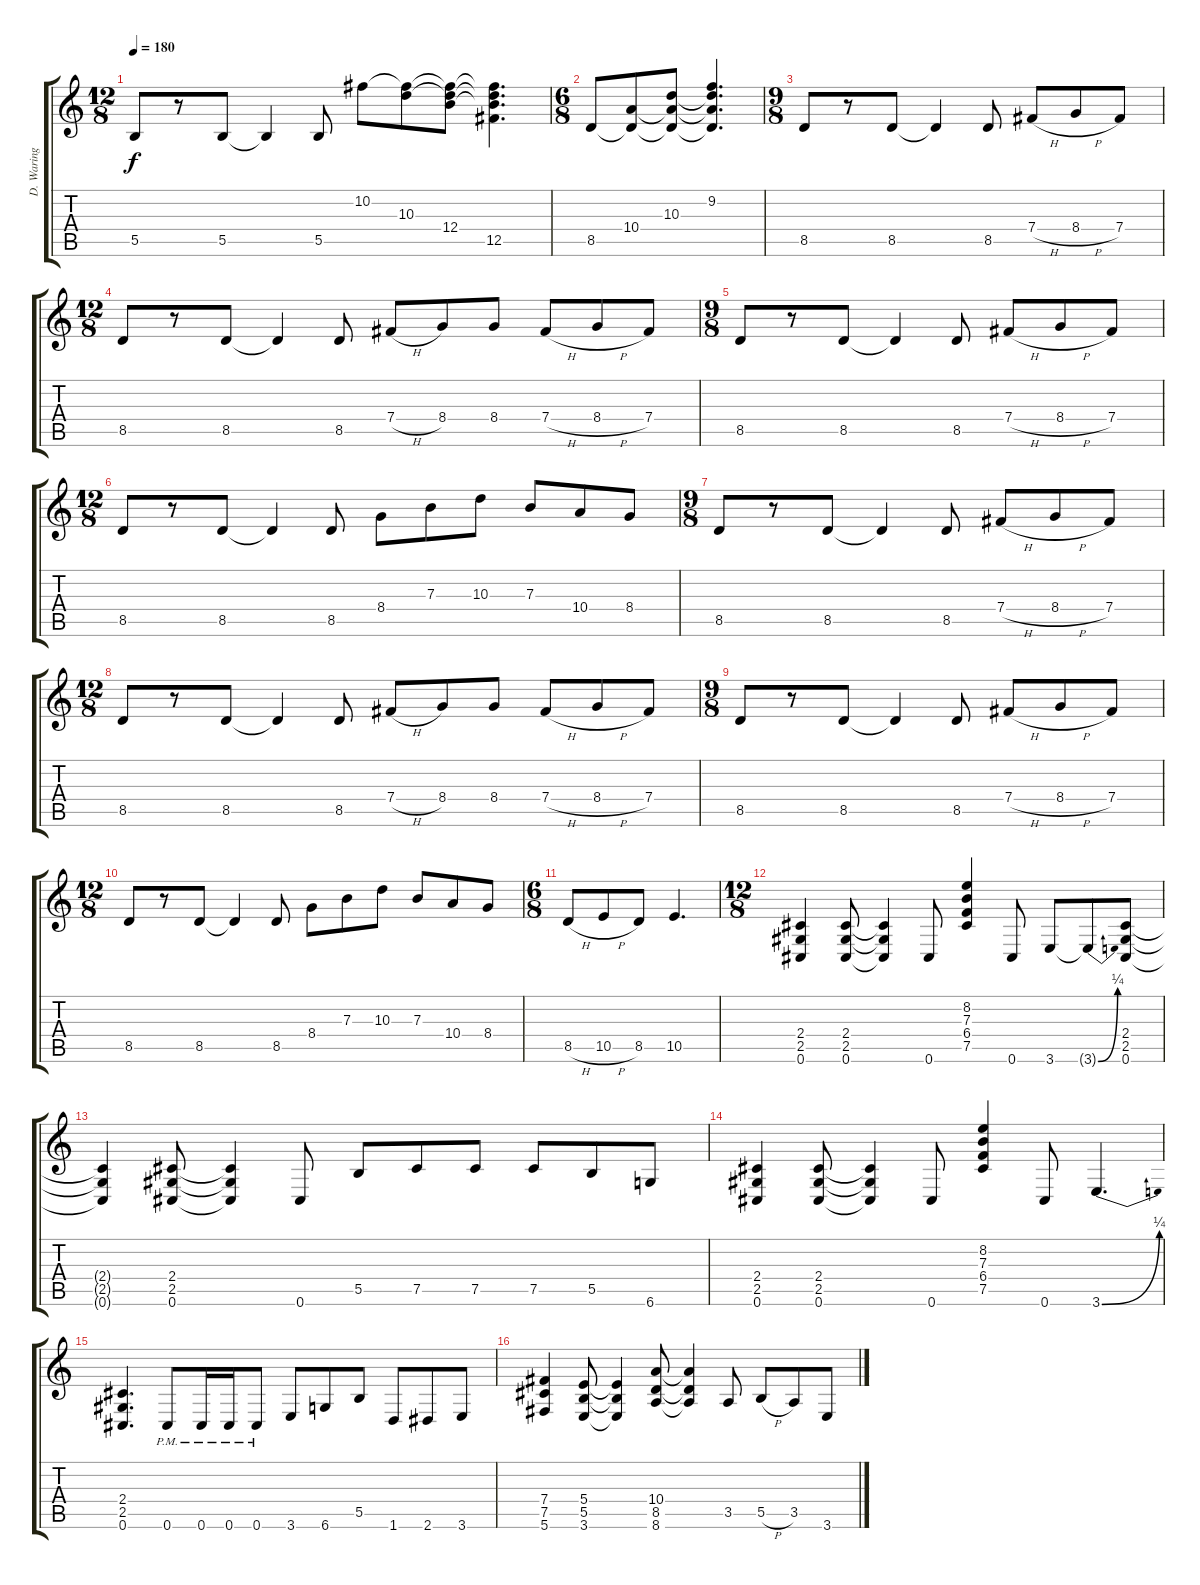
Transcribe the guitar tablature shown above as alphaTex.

\track ("D. Waring Gtr." "D. Waring ") {instrument distortionguitar}
\staff {score tabs}
\tuning (Db4 Ab3 E3 B2 Gb2 Db2) {hide}
\ts (12 8)
\tempo 180
\clef g2
\ks c
5.5.8{dy f} r.8 5.5.8 5.5{t}.4 5.5.8 10.2.8 (10.2{t} 10.3).8 (10.2{t} 10.3{t} 12.4).8 (10.2{t} 10.3{t} 12.4{t} 12.5).4{d} |
\ts (6 8)
8.5.8 (10.4 8.5{t}).8 (10.3 10.4{t} 8.5{t}).8 (9.2 10.3{t} 10.4{t} 8.5{t}).4{d} |
\ts (9 8)
8.5.8 r.8 8.5.8 8.5{t}.4 8.5.8 7.4{h}.8 8.4{h}.8 7.4.8 |
\ts (12 8)
8.5.8 r.8 8.5.8 8.5{t}.4 8.5.8 7.4{h}.8 8.4.8 8.4.8 7.4{h}.8 8.4{h}.8 7.4.8 |
\ts (9 8)
8.5.8 r.8 8.5.8 8.5{t}.4 8.5.8 7.4{h}.8 8.4{h}.8 7.4.8 |
\ts (12 8)
8.5.8 r.8 8.5.8 8.5{t}.4 8.5.8 8.4.8 7.3.8 10.3.8 7.3.8 10.4.8 8.4.8 |
\ts (9 8)
8.5.8 r.8 8.5.8 8.5{t}.4 8.5.8 7.4{h}.8 8.4{h}.8 7.4.8 |
\ts (12 8)
8.5.8 r.8 8.5.8 8.5{t}.4 8.5.8 7.4{h}.8 8.4.8 8.4.8 7.4{h}.8 8.4{h}.8 7.4.8 |
\ts (9 8)
8.5.8 r.8 8.5.8 8.5{t}.4 8.5.8 7.4{h}.8 8.4{h}.8 7.4.8 |
\ts (12 8)
8.5.8 r.8 8.5.8 8.5{t}.4 8.5.8 8.4.8 7.3.8 10.3.8 7.3.8 10.4.8 8.4.8 |
\ts (6 8)
8.5{h}.8 10.5{h}.8 8.5.8 10.5.4{d} |
\ts (12 8)
(2.4 2.5 0.6).4 (2.4 2.5 0.6).8 (2.4{t} 2.5{t} 0.6{t}).4 0.6.8 (8.2 7.3 6.4 7.5).4 0.6.8 3.6.8 3.6{be (bend 0 0 60 1) t}.8 (2.4 2.5 0.6).8 |
(2.4{t} 2.5{t} 0.6{t}).4 (2.4 2.5 0.6).8 (2.4{t} 2.5{t} 0.6{t}).4 0.6.8 5.5.8 7.5.8 7.5.8 7.5.8 5.5.8 6.6.8 |
(2.4 2.5 0.6).4 (2.4 2.5 0.6).8 (2.4{t} 2.5{t} 0.6{t}).4 0.6.8 (8.2 7.3 6.4 7.5).4 0.6.8 3.6{be (bend 0 0 60 1)}.4{d} |
(2.4 2.5 0.6).4{d} 0.6{pm}.8 0.6{pm}.16 0.6{pm}.16 0.6{pm}.8 3.6.8 6.6.8 5.5.8 1.6.8 2.6.8 3.6.8 |
(7.4 7.5 5.6).4 (5.4 5.5 3.6).8 (5.4{t} 5.5{t} 3.6{t}).4 (10.4 8.5 8.6).8 (10.4{t} 8.5{t} 8.6{t}).4 3.5.8 5.5{h}.8 3.5.8 3.6.8
